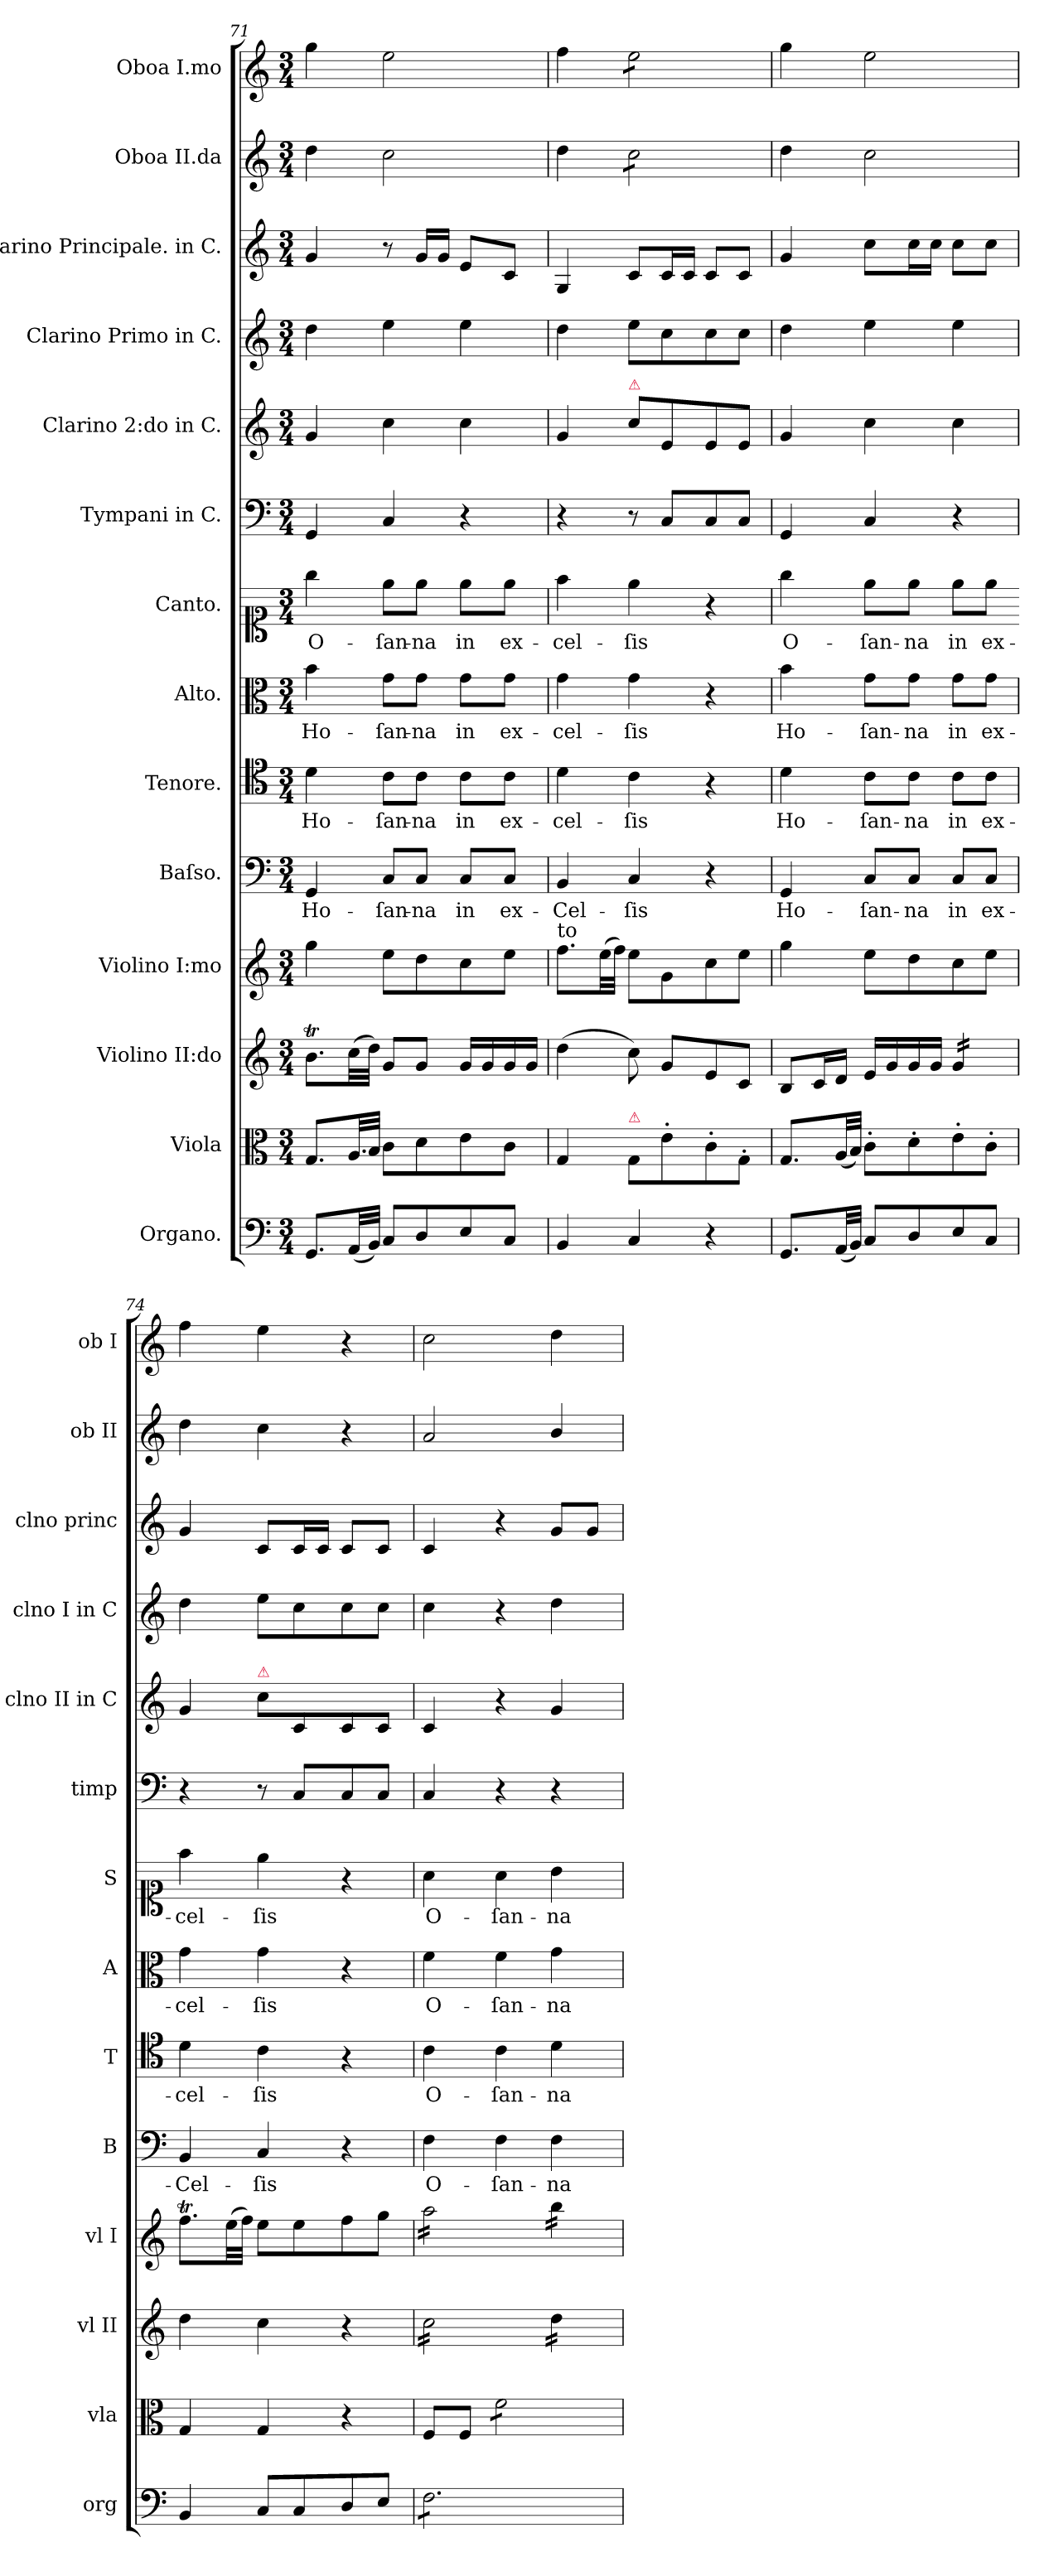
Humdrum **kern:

**kern	**kern	**kern	**kern	**kern	**text	**kern	**text	**kern	**text	**kern	**text	**kern	**kern	**kern	**kern	**kern	**kern
*part14	*part13	*part12	*part11	*part10	*part10	*part9	*part9	*part8	*part8	*part7	*part7	*part6	*part5	*part4	*part3	*part2	*part1
*staff14	*staff13	*staff12	*staff11	*staff10	*staff10	*staff9	*staff9	*staff8	*staff8	*staff7	*staff7	*staff6	*staff5	*staff4	*staff3	*staff2	*staff1
*I"Organo.	*I"Viola	*I"Violino II:do	*I"Violino I:mo	*I"Baſso.	*	*I"Tenore.	*	*I"Alto.	*	*I"Canto.	*	*I"Tympani in C.	*I"Clarino 2:do in C.	*I"Clarino Primo in C.	*I"Clarino Principale. in C.	*I"Oboa II.da	*I"Oboa I.mo
*I'org	*I'vla	*I'vl II	*I'vl I	*I'B	*	*I'T	*	*I'A	*	*I'S	*	*I'timp	*I'clno II in C	*I'clno I in C	*I'clno princ	*I'ob II	*I'ob I
*clefF4	*clefC3	*clefG2	*clefG2	*clefF4	*	*clefC4	*	*clefC3	*	*clefC1	*	*clefF4	*clefG2	*clefG2	*clefG2	*clefG2	*clefG2
*k[]	*k[]	*k[]	*k[]	*k[]	*	*k[]	*	*k[]	*	*k[]	*	*k[]	*k[]	*k[]	*k[]	*k[]	*k[]
*M3/4	*M3/4	*M3/4	*M3/4	*M3/4	*	*M3/4	*	*M3/4	*	*M3/4	*	*M3/4	*M3/4	*M3/4	*M3/4	*M3/4	*M3/4
=71	=71	=71	=71	=71	=71	=71	=71	=71	=71	=71	=71	=71	=71	=71	=71	=71	=71
8.GG/L	8.G/L	8.bt\L	4gg\	4GG/	Ho-	4d\	Ho-	4b\	Ho-	4gg\	O-	4GG/	4g/	4dd\	4g/	4dd\	4gg\
!	!LO:N:vis=32.	!	!	!	!	!	!	!	!	!	!	!	!	!	!	!	!
(<32AA/LL	32A/LL	(>32cc\LL	.	.	.	.	.	.	.	.	.	.	.	.	.	.	.
32BB/JJJ)	32B/JJJ	32dd\JJJ)	.	.	.	.	.	.	.	.	.	.	.	.	.	.	.
8C/L	8c\L	8g/L	8ee\L	8C/L	-ſan-	8c\L	-ſan-	8g\L	-ſan-	8ee\L	-ſan-	4C/	4cc\	4ee\	8r	2cc\	2ee\
8D/	8d\	8g/J	8dd\	8C/J	-na	8c\J	-na	8g\J	-na	8ee\J	-na	.	.	.	16g/LL	.	.
.	.	.	.	.	.	.	.	.	.	.	.	.	.	.	16g/JJ	.	.
8E/	8e\	16g/LL	8cc\	8C/L	in	8c\L	in	8g\L	in	8ee\L	in	4r	4cc\	4ee\	8e/L	.	.
.	.	16g/	.	.	.	.	.	.	.	.	.	.	.	.	.	.	.
8C/J	8c\J	16g/	8ee\J	8C/J	ex-	8c\J	ex-	8g\J	ex-	8ee\J	ex-	.	.	.	8c/J	.	.
.	.	16g/JJ	.	.	.	.	.	.	.	.	.	.	.	.	.	.	.
=72	=72	=72	=72	=72	=72	=72	=72	=72	=72	=72	=72	=72	=72	=72	=72	=72	=72
!	!	!	!LO:TX:a:t=to	!	!	!	!	!	!	!	!	!	!	!	!	!	!
4BB/	4G/	(>4dd\	8.ff\L	4BB/	-Cel-	4d\	-cel-	4g\	-cel-	4ff\	-cel-	4r	4g/	4dd\	4G/	4dd\	4ff\
.	.	.	(>32ee\LL	.	.	.	.	.	.	.	.	.	.	.	.	.	.
.	.	.	32ff\JJJ)	.	.	.	.	.	.	.	.	.	.	.	.	.	.
!	!	!	!	!	!	!	!	!	!	!	!	!	!LO:TX:a:color=crimson:t=⚠	!	!	!	!
!	!LO:TX:a:color=crimson:t=⚠	!	!	!	!	!	!	!	!	!	!	!	!	!	!	!	!
*	*	*	*	*	*	*	*	*	*	*	*	*	*	*	*	*tremolo	*
*	*	*	*	*	*	*	*	*	*	*	*	*	*	*	*	*	*tremolo
4C/	8G/L	8cc\)	8ee\L	4C/	-ſis	4c\	-ſis	4g\	-ſis	4ee\	-ſis	8r	8cc\L	8ee\L	8c/L	8cc\L	8ee\L
.	8e'>\	8g/L	8g\	.	.	.	.	.	.	.	.	8C/L	8e/	8cc\	16c/L	8cc\	8ee\
.	.	.	.	.	.	.	.	.	.	.	.	.	.	.	16c/JJ	.	.
4r	8c'>\	8e/	8cc\	4r	.	4r	.	4r	.	4r	.	8C/	8e/	8cc\	8c/L	8cc\	8ee\
.	8G'>\J	8c/J	8ee\J	.	.	.	.	.	.	.	.	8C/J	8e/J	8cc\J	8c/J	8cc\J	8ee\J
*	*	*	*	*	*	*	*	*	*	*	*	*	*	*	*	*	*Xtremolo
*	*	*	*	*	*	*	*	*	*	*	*	*	*	*	*	*Xtremolo	*
=73	=73	=73	=73	=73	=73	=73	=73	=73	=73	=73	=73	=73	=73	=73	=73	=73	=73
!	!	!	!	!	!LO:LY:i	!	!LO:LY:i	!	!LO:LY:i	!	!	!	!	!	!	!	!
8.GG/L	8.G/L	8B/L	4gg\	4GG/	Ho-	4d\	Ho-	4b\	Ho-	4gg\	O-	4GG/	4g/	4dd\	4g/	4dd\	4gg\
.	.	16c/L	.	.	.	.	.	.	.	.	.	.	.	.	.	.	.
(<32AA/LL	(<32A/LL	16d/JJ	.	.	.	.	.	.	.	.	.	.	.	.	.	.	.
32BB/JJJ)	32B/JJJ)	.	.	.	.	.	.	.	.	.	.	.	.	.	.	.	.
!	!	!	!	!	!LO:LY:i	!	!LO:LY:i	!	!LO:LY:i	!	!	!	!	!	!	!	!
8C/L	8c'>\L	16e/LL	8ee\L	8C/L	-ſan-	8c\L	-ſan-	8g\L	-ſan-	8ee\L	-ſan-	4C/	4cc\	4ee\	8cc\L	2cc\	2ee\
.	.	16g/	.	.	.	.	.	.	.	.	.	.	.	.	.	.	.
!	!	!	!	!	!LO:LY:i	!	!LO:LY:i	!	!LO:LY:i	!	!	!	!	!	!	!	!
8D/	8d'>\	16g/	8dd\	8C/J	-na	8c\J	-na	8g\J	-na	8ee\J	-na	.	.	.	16cc\L	.	.
.	.	16g/JJ	.	.	.	.	.	.	.	.	.	.	.	.	16cc\JJ	.	.
!	!	!	!	!	!LO:LY:i	!	!LO:LY:i	!	!LO:LY:i	!	!	!	!	!	!	!	!
*	*	*tremolo	*	*	*	*	*	*	*	*	*	*	*	*	*	*	*
8E/	8e'>\	16g/LL	8cc\	8C/L	in	8c\L	in	8g\L	in	8ee\L	in	4r	4cc\	4ee\	8cc\L	.	.
.	.	16g/	.	.	.	.	.	.	.	.	.	.	.	.	.	.	.
!	!	!	!	!	!LO:LY:i	!	!LO:LY:i	!	!LO:LY:i	!	!	!	!	!	!	!	!
8C/J	8c'\J	16g/	8ee\J	8C/J	ex-	8c\J	ex-	8g\J	ex-	8ee\J	ex-	.	.	.	8cc\J	.	.
.	.	16g/JJ	.	.	.	.	.	.	.	.	.	.	.	.	.	.	.
*	*	*Xtremolo	*	*	*	*	*	*	*	*	*	*	*	*	*	*	*
=74	=74	=74	=74	=74	=74	=74	=74	=74	=74	=74-	=74	=74	=74	=74	=74	=74	=74
!	!	!	!	!	!LO:LY:i	!	!LO:LY:i	!	!LO:LY:i	!	!	!	!	!	!	!	!
4BB/	4G/	4dd\	8.ffT\L	4BB/	-Cel-	4d\	-cel-	4g\	-cel-	4ff\	-cel-	4r	4g/	4dd\	4g/	4dd\	4ff\
.	.	.	(>32ee\LL	.	.	.	.	.	.	.	.	.	.	.	.	.	.
.	.	.	32ff\JJJ)	.	.	.	.	.	.	.	.	.	.	.	.	.	.
!	!	!	!	!	!	!	!	!	!	!	!	!	!LO:TX:a:color=crimson:t=⚠	!	!	!	!
!	!	!	!	!	!LO:LY:i	!	!LO:LY:i	!	!LO:LY:i	!	!	!	!	!	!	!	!
8C/L	4G/	4cc\	8ee\L	4C/	-ſis	4c\	-ſis	4g\	-ſis	4ee\	-ſis	8r	8cc\L	8ee\L	8c/L	4cc\	4ee\
8C/	.	.	8ee\	.	.	.	.	.	.	.	.	8C/L	8c/	8cc\	16c/L	.	.
.	.	.	.	.	.	.	.	.	.	.	.	.	.	.	16c/JJ	.	.
8D/	4r	4r	8ff\	4r	.	4r	.	4r	.	4r	.	8C/	8c/	8cc\	8c/L	4r	4r
8E/J	.	.	8gg\J	.	.	.	.	.	.	.	.	8C/J	8c/J	8cc\J	8c/J	.	.
=75	=75	=75	=75	=75	=75	=75	=75	=75	=75	=75	=75	=75	=75	=75	=75	=75	=75
*tremolo	*	*	*	*	*	*	*	*	*	*	*	*	*	*	*	*	*
*	*	*tremolo	*	*	*	*	*	*	*	*	*	*	*	*	*	*	*
*	*	*	*tremolo	*	*	*	*	*	*	*	*	*	*	*	*	*	*
8F\L	8F/L	16cc\LL	16aa\LL	4F\	O-	4c\	O-	4f\	O-	4a\	O-	4C/	4c/	4cc\	4c/	2a/	2cc\
.	.	16cc\	16aa\	.	.	.	.	.	.	.	.	.	.	.	.	.	.
8F\	8F/J	16cc\	16aa\	.	.	.	.	.	.	.	.	.	.	.	.	.	.
.	.	16cc\	16aa\	.	.	.	.	.	.	.	.	.	.	.	.	.	.
*	*tremolo	*	*	*	*	*	*	*	*	*	*	*	*	*	*	*	*
8F\	8f\L	16cc\	16aa\	4F\	-ſan-	4c\	-ſan-	4f\	-ſan-	4a\	-ſan-	4r	4r	4r	4r	.	.
.	.	16cc\	16aa\	.	.	.	.	.	.	.	.	.	.	.	.	.	.
8F\	8f\	16cc\	16aa\	.	.	.	.	.	.	.	.	.	.	.	.	.	.
.	.	16cc\JJ	16aa\JJ	.	.	.	.	.	.	.	.	.	.	.	.	.	.
8F\	8f\	16dd\LL	16bb\LL	4F\	-na	4d\	-na	4g\	-na	4b\	-na	4r	4g/	4dd\	8g/L	4b/	4dd\
.	.	16dd\	16bb\	.	.	.	.	.	.	.	.	.	.	.	.	.	.
8F\J	8f\J	16dd\	16bb\	.	.	.	.	.	.	.	.	.	.	.	8g/J	.	.
*	*Xtremolo	*	*	*	*	*	*	*	*	*	*	*	*	*	*	*	*
*Xtremolo	*	*	*	*	*	*	*	*	*	*	*	*	*	*	*	*	*
.	.	16dd\JJ	16bb\JJ	.	.	.	.	.	.	.	.	.	.	.	.	.	.
*	*	*	*Xtremolo	*	*	*	*	*	*	*	*	*	*	*	*	*	*
*	*	*Xtremolo	*	*	*	*	*	*	*	*	*	*	*	*	*	*	*
=	=	=	=	=	=	=	=	=	=	=	=	=	=	=	=	=	=
*-	*-	*-	*-	*-	*-	*-	*-	*-	*-	*-	*-	*-	*-	*-	*-	*-	*-
